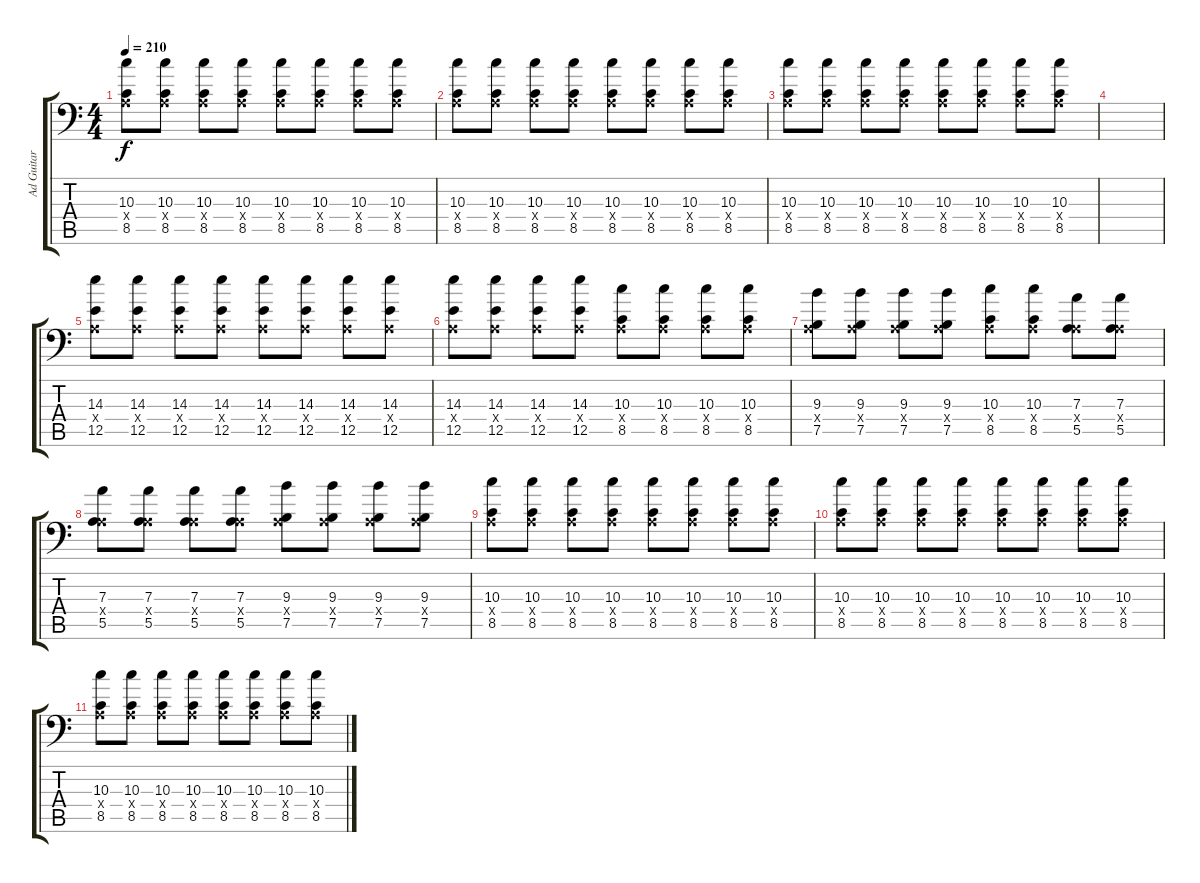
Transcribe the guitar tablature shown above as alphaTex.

\track ("Ad Guitar 2" "Ad Guitar ") {instrument distortionguitar}
\staff {score tabs}
\tuning (B3 Gb3 D3 A2 E2 A1) {hide}
\ts (4 4)
\tempo 210
\clef f4
\ks c
(10.3 0.4{x} 8.5).8{dy f} (10.3 0.4{x} 8.5).8 (10.3 0.4{x} 8.5).8 (10.3 0.4{x} 8.5).8 (10.3 0.4{x} 8.5).8 (10.3 0.4{x} 8.5).8 (10.3 0.4{x} 8.5).8 (10.3 0.4{x} 8.5).8 |
(10.3 0.4{x} 8.5).8 (10.3 0.4{x} 8.5).8 (10.3 0.4{x} 8.5).8 (10.3 0.4{x} 8.5).8 (10.3 0.4{x} 8.5).8 (10.3 0.4{x} 8.5).8 (10.3 0.4{x} 8.5).8 (10.3 0.4{x} 8.5).8 |
(10.3 0.4{x} 8.5).8 (10.3 0.4{x} 8.5).8 (10.3 0.4{x} 8.5).8 (10.3 0.4{x} 8.5).8 (10.3 0.4{x} 8.5).8 (10.3 0.4{x} 8.5).8 (10.3 0.4{x} 8.5).8 (10.3 0.4{x} 8.5).8 |
|
(14.3 0.4{x} 12.5).8 (14.3 0.4{x} 12.5).8 (14.3 0.4{x} 12.5).8 (14.3 0.4{x} 12.5).8 (14.3 0.4{x} 12.5).8 (14.3 0.4{x} 12.5).8 (14.3 0.4{x} 12.5).8 (14.3 0.4{x} 12.5).8 |
(14.3 0.4{x} 12.5).8 (14.3 0.4{x} 12.5).8 (14.3 0.4{x} 12.5).8 (14.3 0.4{x} 12.5).8 (10.3 0.4{x} 8.5).8 (10.3 0.4{x} 8.5).8 (10.3 0.4{x} 8.5).8 (10.3 0.4{x} 8.5).8 |
(9.3 0.4{x} 7.5).8 (9.3 0.4{x} 7.5).8 (9.3 0.4{x} 7.5).8 (9.3 0.4{x} 7.5).8 (10.3 0.4{x} 8.5).8 (10.3 0.4{x} 8.5).8 (7.3 0.4{x} 5.5).8 (7.3 0.4{x} 5.5).8 |
(7.3 0.4{x} 5.5).8 (7.3 0.4{x} 5.5).8 (7.3 0.4{x} 5.5).8 (7.3 0.4{x} 5.5).8 (9.3 0.4{x} 7.5).8 (9.3 0.4{x} 7.5).8 (9.3 0.4{x} 7.5).8 (9.3 0.4{x} 7.5).8 |
(10.3 0.4{x} 8.5).8 (10.3 0.4{x} 8.5).8 (10.3 0.4{x} 8.5).8 (10.3 0.4{x} 8.5).8 (10.3 0.4{x} 8.5).8 (10.3 0.4{x} 8.5).8 (10.3 0.4{x} 8.5).8 (10.3 0.4{x} 8.5).8 |
(10.3 0.4{x} 8.5).8 (10.3 0.4{x} 8.5).8 (10.3 0.4{x} 8.5).8 (10.3 0.4{x} 8.5).8 (10.3 0.4{x} 8.5).8 (10.3 0.4{x} 8.5).8 (10.3 0.4{x} 8.5).8 (10.3 0.4{x} 8.5).8 |
(10.3 0.4{x} 8.5).8 (10.3 0.4{x} 8.5).8 (10.3 0.4{x} 8.5).8 (10.3 0.4{x} 8.5).8 (10.3 0.4{x} 8.5).8 (10.3 0.4{x} 8.5).8 (10.3 0.4{x} 8.5).8 (10.3 0.4{x} 8.5).8
